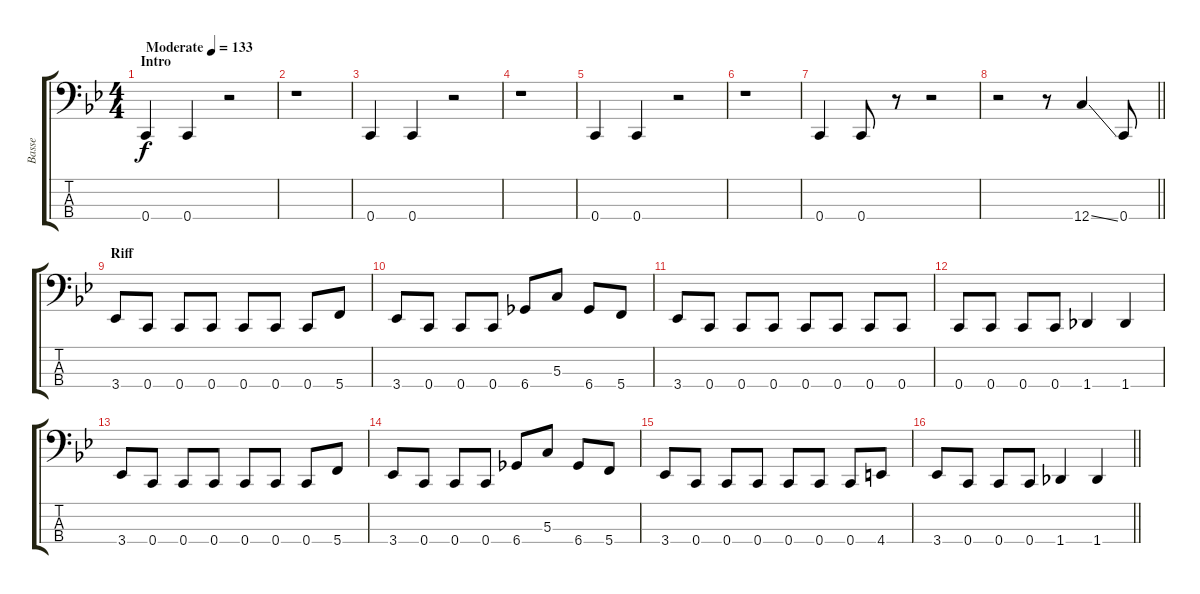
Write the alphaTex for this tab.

\track ("Basse" "Basse") {instrument electricbasspick}
\staff {score tabs}
\tuning (F2 C2 G1 C1) {hide}
\ts (4 4)
\section ("" "Intro")
\tempo (133 "Moderate")
\clef f4
\ks bb
0.4.4{dy f instrument electricbasspick} 0.4.4 r.2 |
r.1 |
0.4.4 0.4.4 r.2 |
r.1 |
0.4.4 0.4.4 r.2 |
r.1 |
0.4.4 0.4.8 r.8 r.2 |
\barLineRight lightlight
r.2 r.8 12.4{ss}.4 0.4.8 |
\section ("" "Riff")
3.4.8 0.4.8 0.4.8 0.4.8 0.4.8 0.4.8 0.4.8 5.4.8 |
3.4.8 0.4.8 0.4.8 0.4.8 6.4.8 5.3.8 6.4.8 5.4.8 |
3.4.8 0.4.8 0.4.8 0.4.8 0.4.8 0.4.8 0.4.8 0.4.8 |
0.4.8 0.4.8 0.4.8 0.4.8 1.4.4 1.4.4 |
3.4.8 0.4.8 0.4.8 0.4.8 0.4.8 0.4.8 0.4.8 5.4.8 |
3.4.8 0.4.8 0.4.8 0.4.8 6.4.8 5.3.8 6.4.8 5.4.8 |
3.4.8 0.4.8 0.4.8 0.4.8 0.4.8 0.4.8 0.4.8 4.4.8 |
\barLineRight lightlight
3.4.8 0.4.8 0.4.8 0.4.8 1.4.4 1.4.4
